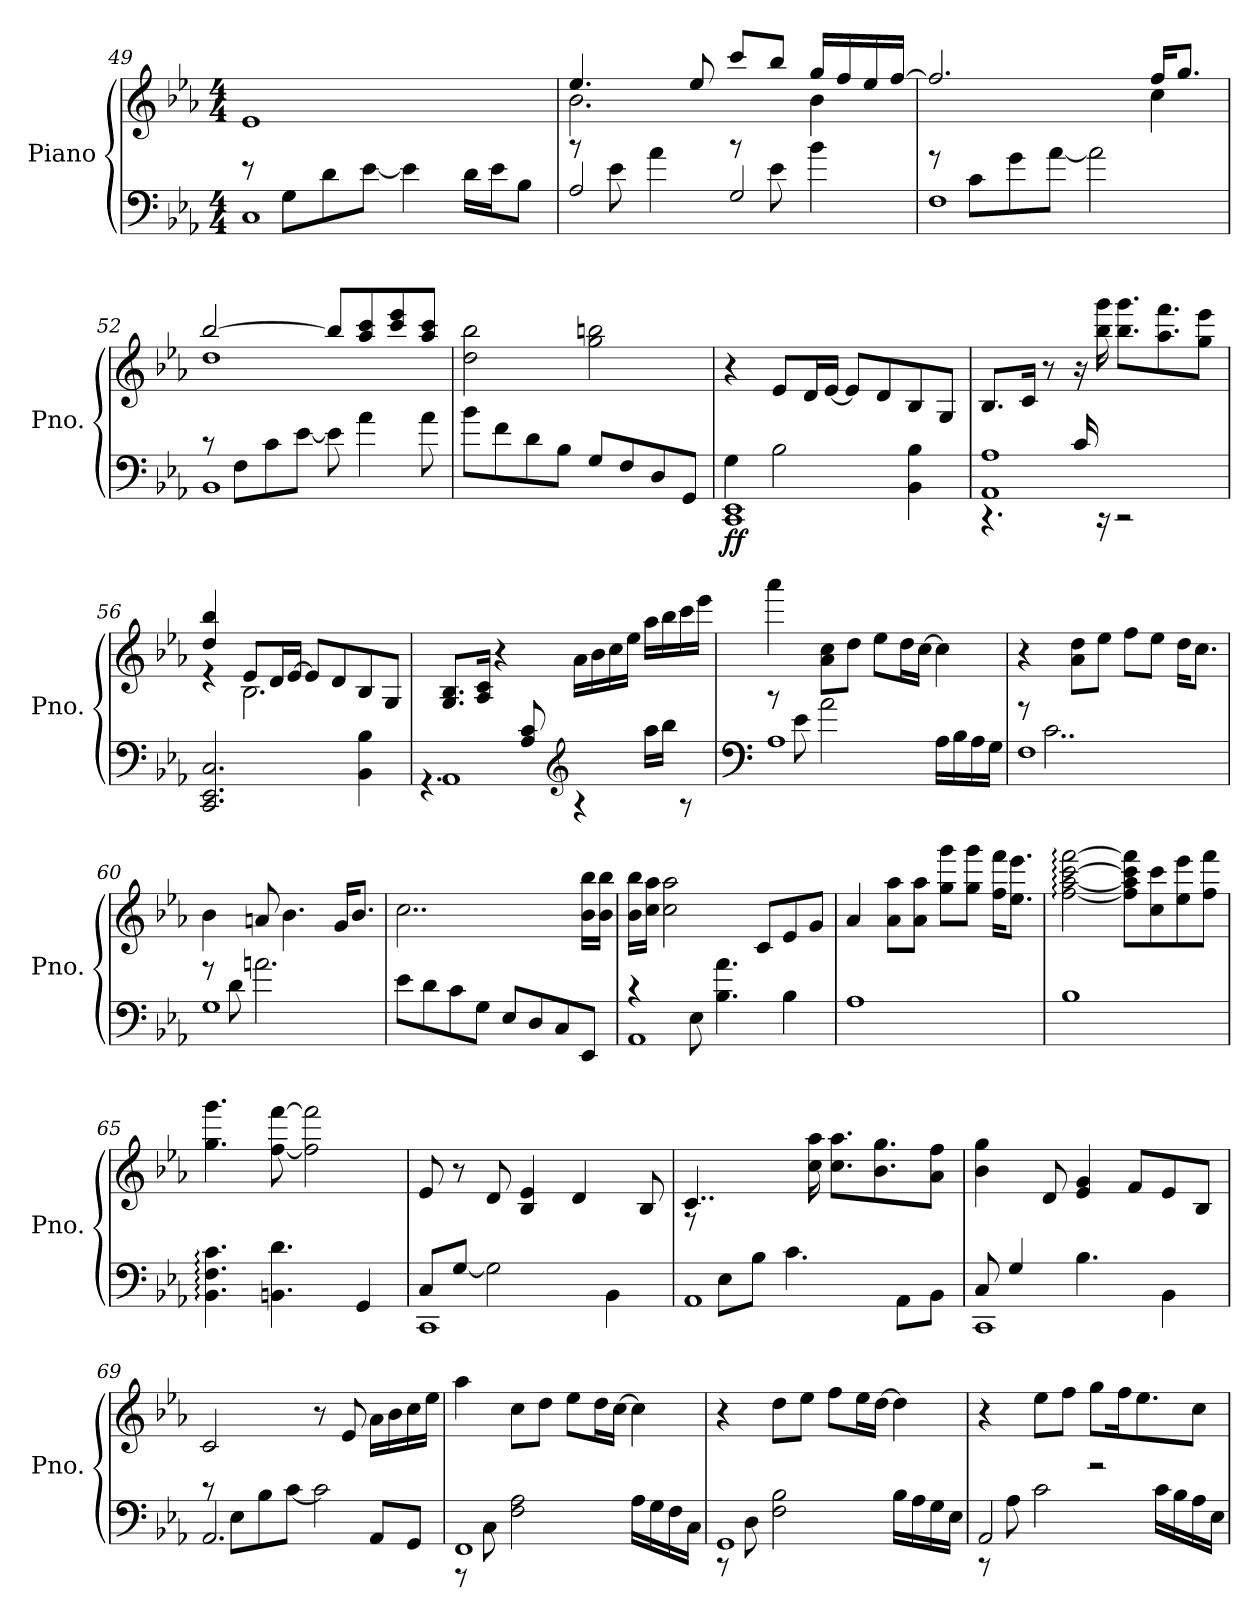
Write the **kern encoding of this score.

**kern	**kern	**dynam
*part1	*part1	*part1
*staff2	*staff1	*staff1/2
*I"Piano	*	*
*I'Pno.	*	*
*clefF4	*clefG2	*
*k[b-e-a-]	*k[b-e-a-]	*
*M4/4	*M4/4	*
=49	=49	=49
*^	*	*
1C	8re	1e-	.
.	8G\L	.	.
.	8d\	.	.
.	[8e-\J	.	.
.	4e-\]	.	.
.	16d\LL	.	.
.	16e-\J	.	.
.	8B-\J	.	.
=50	=50	=50	=50
*	*	*^	*
2A-/	8rb	4.ee-/	2.b-\	.
.	8e-\	.	.	.
.	4a-\	.	.	.
.	.	8ee-/	.	.
2G/	8rb	8ccc/L	.	.
.	8e-\	8bb-/J	.	.
.	4b-\	16gg/LL	4b-\	.
.	.	16ff/	.	.
.	.	16ee-/	.	.
.	.	[16ff/JJ	.	.
!!LO:LB:g=z	!!
=51	=51	=51	=51	=51
1F	8rg	2.ff/]	2.ryy	.
.	8c\L	.	.	.
.	8g\	.	.	.
.	[8a-\J	.	.	.
.	2a-\]	.	.	.
.	.	16ff/KL	4cc\	.
.	.	8.gg/J	.	.
=52	=52	=52	=52	=52
1BB-	8rc	[2bb-/	1dd	.
.	8F\L	.	.	.
.	8c\	.	.	.
.	[8e-\J	.	.	.
.	8e-\]	8bb-/L]	.	.
.	4a-\	8aa-/ 8ccc/	.	.
.	.	8ccc/ 8eee-/	.	.
.	8a-\	8aa-/ 8ccc/J	.	.
*v	*v	*	*	*
*	*v	*v	*
=53	=53	=53
8b-\L	2dd\ 2bb-\	.
8f\	.	.
8d\	.	.
8B-\J	.	.
8G/L	2gg\ 2bbn\	.
8F/	.	.
8D/	.	.
8GG/J	.	.
=54	=54	=54
*^	*	*
!	!	!	!LO:DY:b=2
!	!	!	!LO:DY:n=1:b
1CC 1EE-	4G\	4r	f f
.	2B-\	8e-/L	.
.	.	16d/L	.
.	.	[16e-/JJ	.
.	.	8e-/L]	.
.	.	8d/	.
.	4BB-\ 4B-\	8B-/	.
.	.	8G/J	.
!!LO:LB:g=z
=55	=55	=55	=55
1AA- 1A-	4.r	8.B-/L	.
.	.	16c/Jk	.
.	.	8r	.
.	16c/	16r	.
.	16r	16bb-\ 16ggg\	.
.	2r	8.bb-\ 8.ggg\L	.
.	.	8.aa-\ 8.fff\	.
.	.	8gg\ 8eee-\J	.
*v	*v	*	*
=56	=56	=56
*	*^	*
2.CC/ 2.EE-/ 2.C/	4dd/ 4bb-/	4re	.
.	8e-/L	2.B-\	.
.	16d/L	.	.
.	[16e-/JJ	.	.
.	8e-/L]	.	.
.	8d/	.	.
4BB-\ 4B-\	8B-/	.	.
.	8G/J	.	.
*	*v	*v	*
=57	=57	=57
*^	*	*
1AA-	4.rGG	8.G/ 8.B-/L	.
.	.	16A-/ 16c/Jk	.
.	.	4r	.
.	8A-/ 8c/	.	.
*clefG2	*	*	*
.	4r	16a-\LL	.
.	.	16b-\	.
.	.	16cc\	.
.	.	16ee-\JJ	.
.	16aa-\LL	16aa-\LL	.
.	16bb-\JJ	16bb-\	.
.	8r	16ccc\	.
.	.	16eee-\JJ	.
!!LO:LB:g=z
=58	=58	=58	=58
*clefF4	*	*	*
1A-	8rb	4aaa-\	.
.	8e-\	.	.
.	2a-\	8a-\ 8cc\L	.
.	.	8dd\J	.
.	.	8ee-\L	.
.	.	16dd\L	.
.	.	[16cc\JJ	.
.	16A-\LL	4cc\]	.
.	16B-\	.	.
.	16A-\	.	.
.	16G\JJ	.	.
=59	=59	=59	=59
1F	8rg	4r	.
.	2..c\	.	.
.	.	8a-\ 8dd\L	.
.	.	8ee-\J	.
.	.	8ff\L	.
.	.	8ee-\J	.
.	.	16dd\KL	.
.	.	8.cc\J	.
=60	=60	=60	=60
1G	8rg	4b-\	.
.	8d\	.	.
.	2.an\	8an/	.
.	.	4.b-\	.
.	.	16g/KL	.
.	.	8.b-/J	.
*v	*v	*	*
=61	=61	=61
8e-\L	2..cc\	.
8d\	.	.
8c\	.	.
8G\J	.	.
8E-/L	.	.
8D/	.	.
8C/	.	.
8EE-/J	16b-\ 16bb-\LL	.
.	16b-\ 16bb-\JJ	.
!!LO:LB:g=z
=62	=62	=62
*^	*	*
1AA-	4rc	16b-\ 16bb-\LL	.
.	.	16cc\ 16aa-\JJ	.
.	.	2cc\ 2aa-\	.
.	8E-\	.	.
.	4.B-\ 4.a-\	.	.
.	.	8c/L	.
.	4B-\	8e-/	.
.	.	8g/J	.
*v	*v	*	*
=63	=63	=63
1A-	4a-/	.
.	8a-\ 8aa-\L	.
.	8a-\ 8aa-\J	.
.	8gg\ 8ggg\L	.
.	8gg\ 8ggg\J	.
.	16ff\ 16fff\KL	.
.	8.ee-\ 8.eee-\J	.
=64	=64	=64
1B-	[2ff\: [2aa-\: [2ccc\: [2fff\:	.
.	8ff\] 8aa-\] 8ccc\] 8fff\]L	.
.	8cc\ 8ccc\	.
.	8ee-\ 8eee-\	.
.	8ff\ 8fff\J	.
=65	=65	=65
4.BB-\: 4.F\: 4.c\:	4.gg\ 4.ggg\	.
4.BBn\ 4.d\	[8ff\ [8fff\	.
.	2ff\] 2fff\]	.
4GG/	.	.
=66	=66	=66
*^	*	*
1CC	8C/L	8e-/	.
.	[8G/J	8r	.
.	2G\]	8d/	.
.	.	4B-/ 4e-/	.
.	.	4d/	.
.	4BB-\	.	.
.	.	8B-/	.
!!LO:LB:g=z
=67	=67	=67	=67
1AA-	8rb	4..c/	.
.	8E-\L	.	.
.	8B-\J	.	.
.	4.c\	.	.
.	.	16cc\ 16aa-\	.
.	.	8.cc\ 8.aa-\L	.
.	.	8.b-\ 8.gg\	.
.	8AA-\L	.	.
.	8BB-\J	8a-\ 8ff\J	.
=68	=68	=68	=68
1CC	8C/	4b-\ 4gg\	.
.	4G/	.	.
.	.	8d/	.
.	4.B-\	4e-/ 4g/	.
.	.	8f/L	.
.	4BB-\	8e-/	.
.	.	8B-/J	.
=69	=69	=69	=69
2.AA-/	8rc	2c/	.
.	8E-\L	.	.
.	8B-\	.	.
.	[8c\J	.	.
.	2c\]	8r	.
.	.	8e-/	.
8AA-/L	.	16a-\LL	.
.	.	16b-\	.
8GG/J	.	16cc\	.
.	.	16ee-\JJ	.
=70	=70	=70	=70
1FF	8r	4aa-\	.
.	8C\	.	.
.	2F\ 2A-\	8cc\L	.
.	.	8dd\J	.
.	.	8ee-\L	.
.	.	16dd\L	.
.	.	[16cc\JJ	.
.	16A-\LL	4cc\]	.
.	16G\	.	.
.	16F\	.	.
.	16C\JJ	.	.
!!LO:PB:g=z
=71	=71	=71	=71
1GG	8r	4r	.
.	8D\	.	.
.	2F\ 2B-\	8dd\L	.
.	.	8ee-\J	.
.	.	8ff\L	.
.	.	16ee-\L	.
.	.	[16dd\JJ	.
.	16B-\LL	4dd\]	.
.	16A-\	.	.
.	16G\	.	.
.	16E-\JJ	.	.
=72	=72	=72	=72
2AA-/	8r	4r	.
.	8A-\	.	.
.	2c\	8ee-\L	.
.	.	8ff\J	.
2r	.	8gg\L	.
.	.	16ff\K	.
.	.	8.ee-\	.
.	16c\LL	.	.
.	16B-\	.	.
.	16A-\	8cc\J	.
.	16E-\JJ	.	.
*v	*v	*	*
=	=	=
*-	*-	*-
